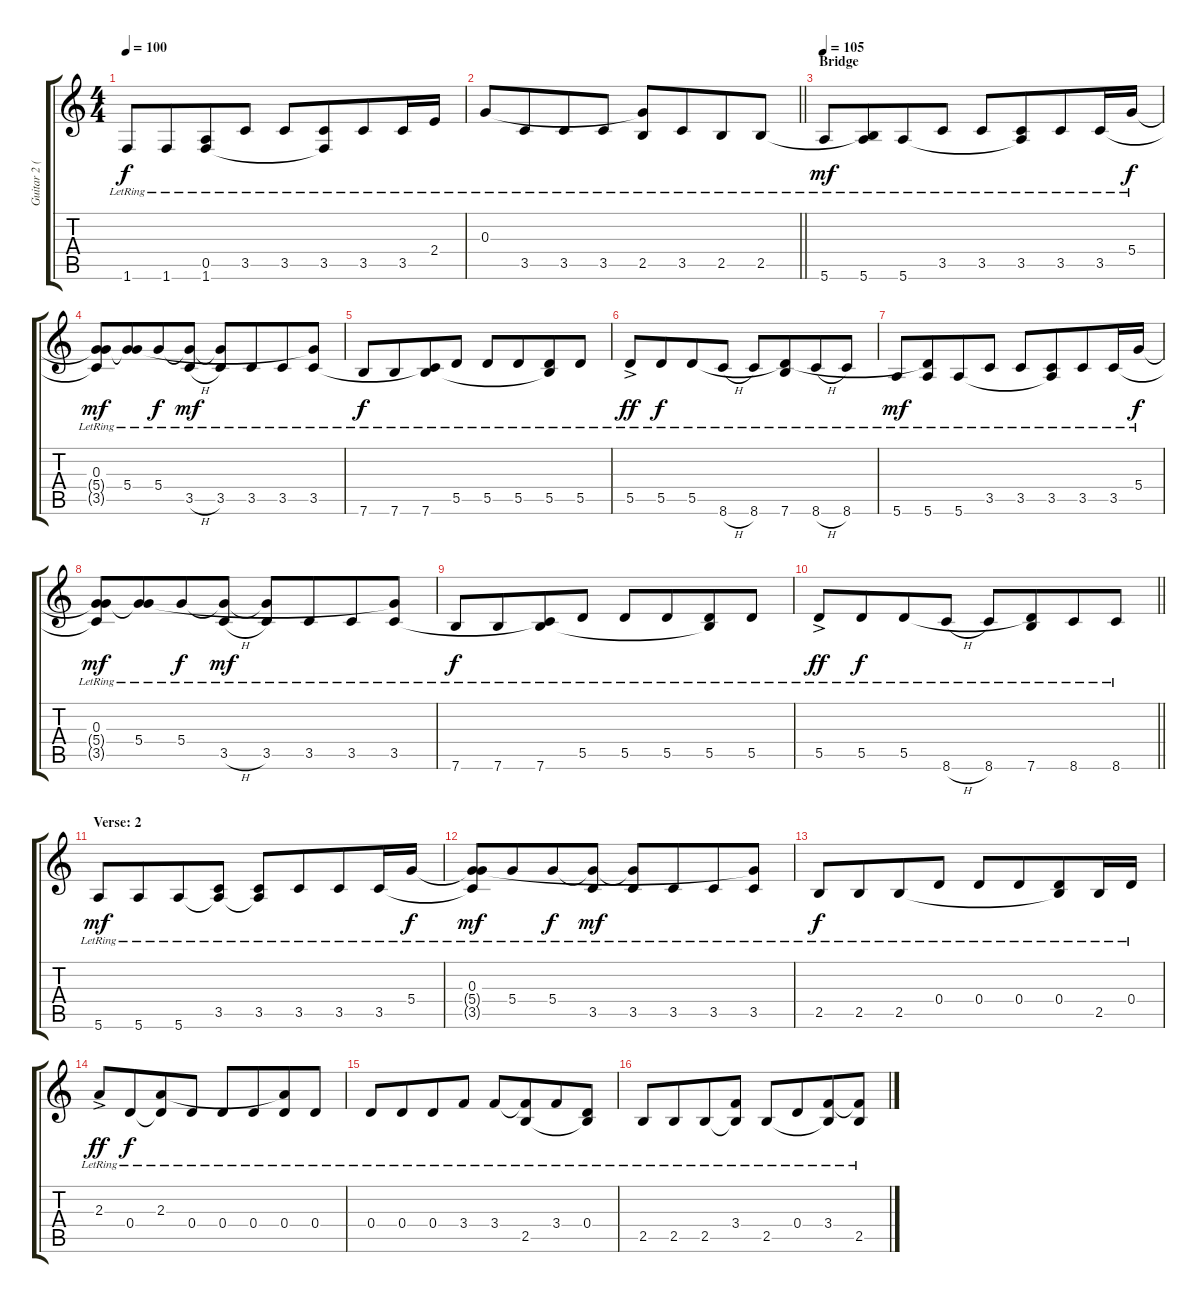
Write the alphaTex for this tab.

\track ("Guitar 2 (Elektric)" "Guitar 2 (") {instrument acousticguitarsteel}
\staff {score tabs}
\tuning (E4 B3 G3 D3 A2 E2) {hide}
\ts (4 4)
\tempo 100
\clef g2
\ks c
1.6{lr}.8{dy f} 1.6{lr}.8{beam merge} (0.5{t} 1.6{lr}).8 3.5{lr}.8 3.5{lr}.8 (3.5{lr} 1.6{t}).8{beam merge} 3.5{lr}.8 3.5{lr}.16 2.4{lr}.16 |
\barLineRight lightlight
0.3{lr}.8 3.5{lr}.8{beam merge} 3.5{lr}.8 3.5{lr}.8 (0.3{t} 2.5{lr}).8 3.5{lr}.8{beam merge} 2.5{lr}.8 2.5{lr}.8 |
\section ("" "Bridge")
\tempo 105
5.6{lr}.8{dy mf} (2.5{t} 5.6{lr}).8{beam merge} 5.6{lr}.8 3.5{lr}.8 3.5{lr}.8 (3.5{lr} 5.6{t}).8{beam merge} 3.5{lr}.8 3.5{lr}.16 5.4{lr}.16{dy f} |
(0.3{lr} 5.4{t} 3.5{t}).8{dy mf} (0.3{t} 5.4{lr}).8{beam merge} 5.4{lr}.8{dy f} (5.4{t} 3.5{h lr}).8{dy mf} (5.4{t} 3.5{lr}).8 3.5{lr}.8{beam merge} 3.5{lr}.8 (0.3{t} 3.5{lr}).8 |
7.6{lr}.8{dy f} 7.6{lr}.8{beam merge} (3.5{t} 7.6{lr}).8 5.5{lr}.8 5.5{lr}.8 5.5{lr}.8{beam merge} (5.5{lr} 7.6{t}).8 5.5{lr}.8 |
5.5{ac lr}.8{dy ff} 5.5{lr}.8{dy f beam merge} 5.5{lr}.8 8.6{h lr}.8 8.6{lr}.8 (5.5{t} 7.6{lr}).8{beam merge} 8.6{h lr}.8 8.6{lr}.8 |
5.6{lr}.8{dy mf} (5.5{t} 5.6{lr}).8{beam merge} 5.6{lr}.8 3.5{lr}.8 3.5{lr}.8 (3.5{lr} 5.6{t}).8{beam merge} 3.5{lr}.8 3.5{lr}.16 5.4{lr}.16{dy f} |
(0.3{lr} 5.4{t} 3.5{t}).8{dy mf} (0.3{t} 5.4{lr}).8{beam merge} 5.4{lr}.8{dy f} (5.4{t} 3.5{h lr}).8{dy mf} (5.4{t} 3.5{lr}).8 3.5{lr}.8{beam merge} 3.5{lr}.8 (0.3{t} 3.5{lr}).8 |
7.6{lr}.8{dy f} 7.6{lr}.8{beam merge} (3.5{t} 7.6{lr}).8 5.5{lr}.8 5.5{lr}.8 5.5{lr}.8{beam merge} (5.5{lr} 7.6{t}).8 5.5{lr}.8 |
\barLineRight lightlight
5.5{ac lr}.8{dy ff} 5.5{lr}.8{dy f beam merge} 5.5{lr}.8 8.6{h lr}.8 8.6{lr}.8 (5.5{t} 7.6{lr}).8{beam merge} 8.6{lr}.8 8.6{lr}.8 |
\section ("" "Verse: 2")
5.6{lr}.8{dy mf} 5.6{lr}.8{beam merge} 5.6{lr}.8 (3.5{lr} 5.6{t}).8 (3.5{lr} 5.6{t}).8 3.5{lr}.8{beam merge} 3.5{lr}.8 3.5{lr}.16 5.4{lr}.16{dy f} |
(0.3{lr} 5.4{t} 3.5{t}).8{dy mf} 5.4{lr}.8{beam merge} 5.4{lr}.8{dy f} (5.4{t} 3.5{lr}).8{dy mf} (5.4{t} 3.5{lr}).8 3.5{lr}.8{beam merge} 3.5{lr}.8 (0.3{t} 3.5{lr}).8 |
2.5{lr}.8{dy f} 2.5{lr}.8{beam merge} 2.5{lr}.8 0.4{lr}.8 0.4{lr}.8 0.4{lr}.8{beam merge} (0.4{lr} 2.5{t}).8 2.5{lr}.16 0.4{lr}.16 |
2.3{ac lr}.8{dy ff} 0.4{lr}.8{dy f beam merge} (2.3{lr} 0.4{t}).8 0.4{lr}.8 0.4{lr}.8 0.4{lr}.8{beam merge} (2.3{t} 0.4{lr}).8 0.4{lr}.8 |
0.4{lr}.8 0.4{lr}.8{beam merge} 0.4{lr}.8 3.4{lr}.8 3.4{lr}.8 (3.4{t} 2.5{lr}).8{beam merge} 3.4{lr}.8 (0.4{lr} 2.5{t}).8 |
2.5{lr}.8 2.5{lr}.8{beam merge} 2.5{lr}.8 (3.4{lr} 2.5{t}).8 2.5{lr}.8 0.4{lr}.8{beam merge} (3.4{lr} 2.5{t}).8 (3.4{t} 2.5{lr}).8
